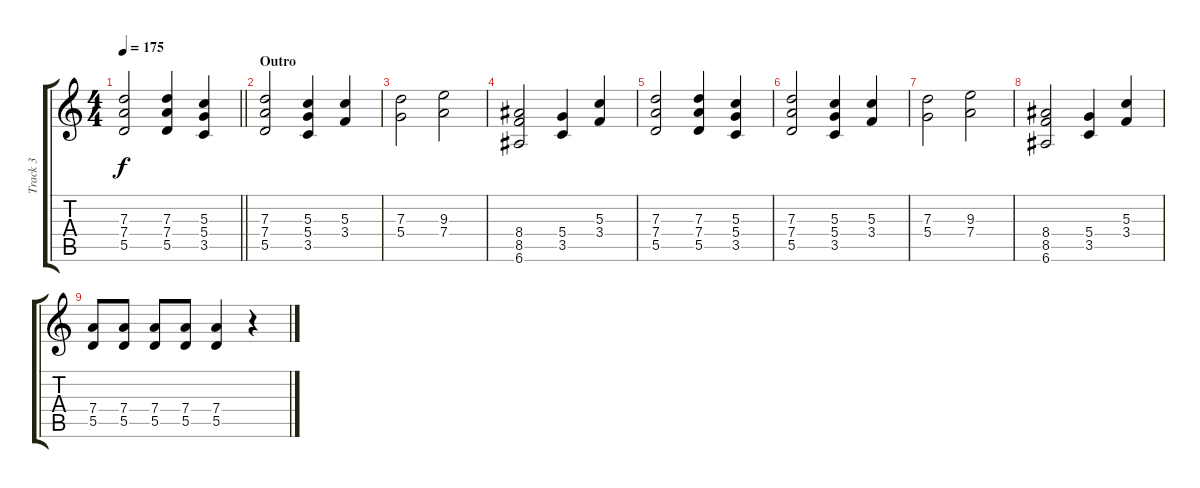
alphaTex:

\track ("Track 3" "Track 3") {instrument distortionguitar}
\staff {score tabs}
\tuning (E4 B3 G3 D3 A2 E2) {hide}
\ts (4 4)
\tempo 175
\clef g2
\barLineRight lightlight
\ks c
(7.3 7.4 5.5).2{dy f} (7.3 7.4 5.5).4 (5.3 5.4 3.5).4 |
\section ("" "Outro")
(7.3 7.4 5.5).2 (5.3 5.4 3.5).4 (5.3 3.4).4 |
(7.3 5.4).2 (9.3 7.4).2 |
(8.4 8.5 6.6).2 (5.4 3.5).4 (5.3 3.4).4 |
(7.3 7.4 5.5).2 (7.3 7.4 5.5).4 (5.3 5.4 3.5).4 |
(7.3 7.4 5.5).2 (5.3 5.4 3.5).4 (5.3 3.4).4 |
(7.3 5.4).2 (9.3 7.4).2 |
(8.4 8.5 6.6).2 (5.4 3.5).4 (5.3 3.4).4 |
(7.4 5.5).8 (7.4 5.5).8 (7.4 5.5).8 (7.4 5.5).8 (7.4 5.5).4 r.4
